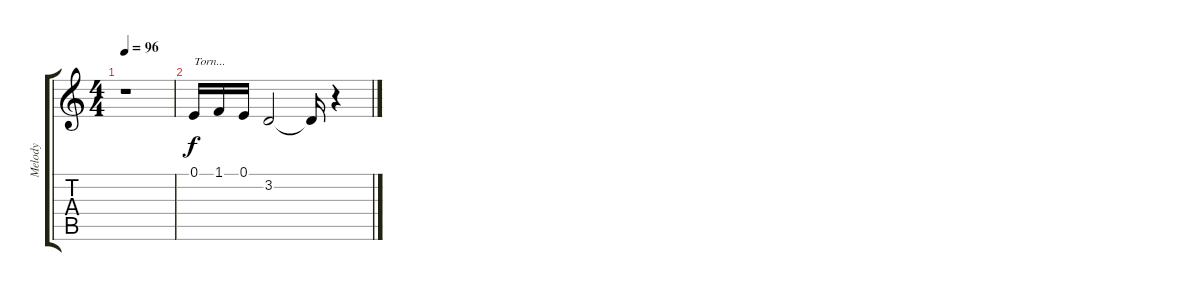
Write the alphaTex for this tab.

\track ("Melody" "Melody") {instrument altosax}
\staff {score tabs}
\tuning (E4 B3 G3 D3 A2 E2) {hide}
\ts (4 4)
\tempo 96
\clef g2
\ks c
r.1{dy f} |
0.1.16{txt "Torn..."} 1.1.16 0.1.16 3.2.2 3.2{t}.16 r.4
